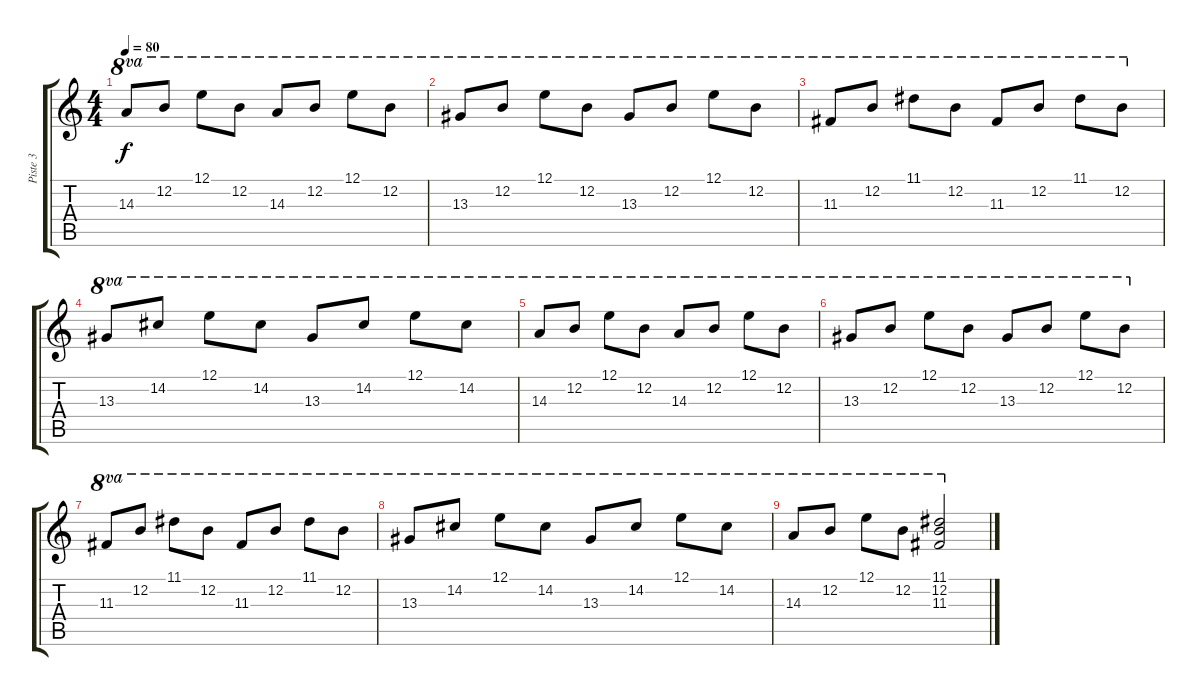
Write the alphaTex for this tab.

\track ("Piste 3" "Piste 3") {instrument electricguitarjazz}
\staff {score tabs}
\tuning (E4 B3 G3 D3 A2 E2) {hide}
\ts (4 4)
\tempo 80
\clef g2
\ks c
14.3.8{ot 8va dy f} 12.2.8{ot 8va} 12.1.8{ot 8va} 12.2.8{ot 8va} 14.3.8{ot 8va} 12.2.8{ot 8va} 12.1.8{ot 8va} 12.2.8{ot 8va} |
13.3.8{ot 8va} 12.2.8{ot 8va} 12.1.8{ot 8va} 12.2.8{ot 8va} 13.3.8{ot 8va} 12.2.8{ot 8va} 12.1.8{ot 8va} 12.2.8{ot 8va} |
11.3.8{ot 8va} 12.2.8{ot 8va} 11.1.8{ot 8va} 12.2.8{ot 8va} 11.3.8{ot 8va} 12.2.8{ot 8va} 11.1.8{ot 8va} 12.2.8{ot 8va} |
13.3.8{ot 8va} 14.2.8{ot 8va} 12.1.8{ot 8va} 14.2.8{ot 8va} 13.3.8{ot 8va} 14.2.8{ot 8va} 12.1.8{ot 8va} 14.2.8{ot 8va} |
14.3.8{ot 8va} 12.2.8{ot 8va} 12.1.8{ot 8va} 12.2.8{ot 8va} 14.3.8{ot 8va} 12.2.8{ot 8va} 12.1.8{ot 8va} 12.2.8{ot 8va} |
13.3.8{ot 8va} 12.2.8{ot 8va} 12.1.8{ot 8va} 12.2.8{ot 8va} 13.3.8{ot 8va} 12.2.8{ot 8va} 12.1.8{ot 8va} 12.2.8{ot 8va} |
11.3.8{ot 8va} 12.2.8{ot 8va} 11.1.8{ot 8va} 12.2.8{ot 8va} 11.3.8{ot 8va} 12.2.8{ot 8va} 11.1.8{ot 8va} 12.2.8{ot 8va} |
13.3.8{ot 8va} 14.2.8{ot 8va} 12.1.8{ot 8va} 14.2.8{ot 8va} 13.3.8{ot 8va} 14.2.8{ot 8va} 12.1.8{ot 8va} 14.2.8{ot 8va} |
14.3.8{ot 8va} 12.2.8{ot 8va} 12.1.8{ot 8va} 12.2.8{ot 8va} (11.1 12.2 11.3).2{ot 8va}
